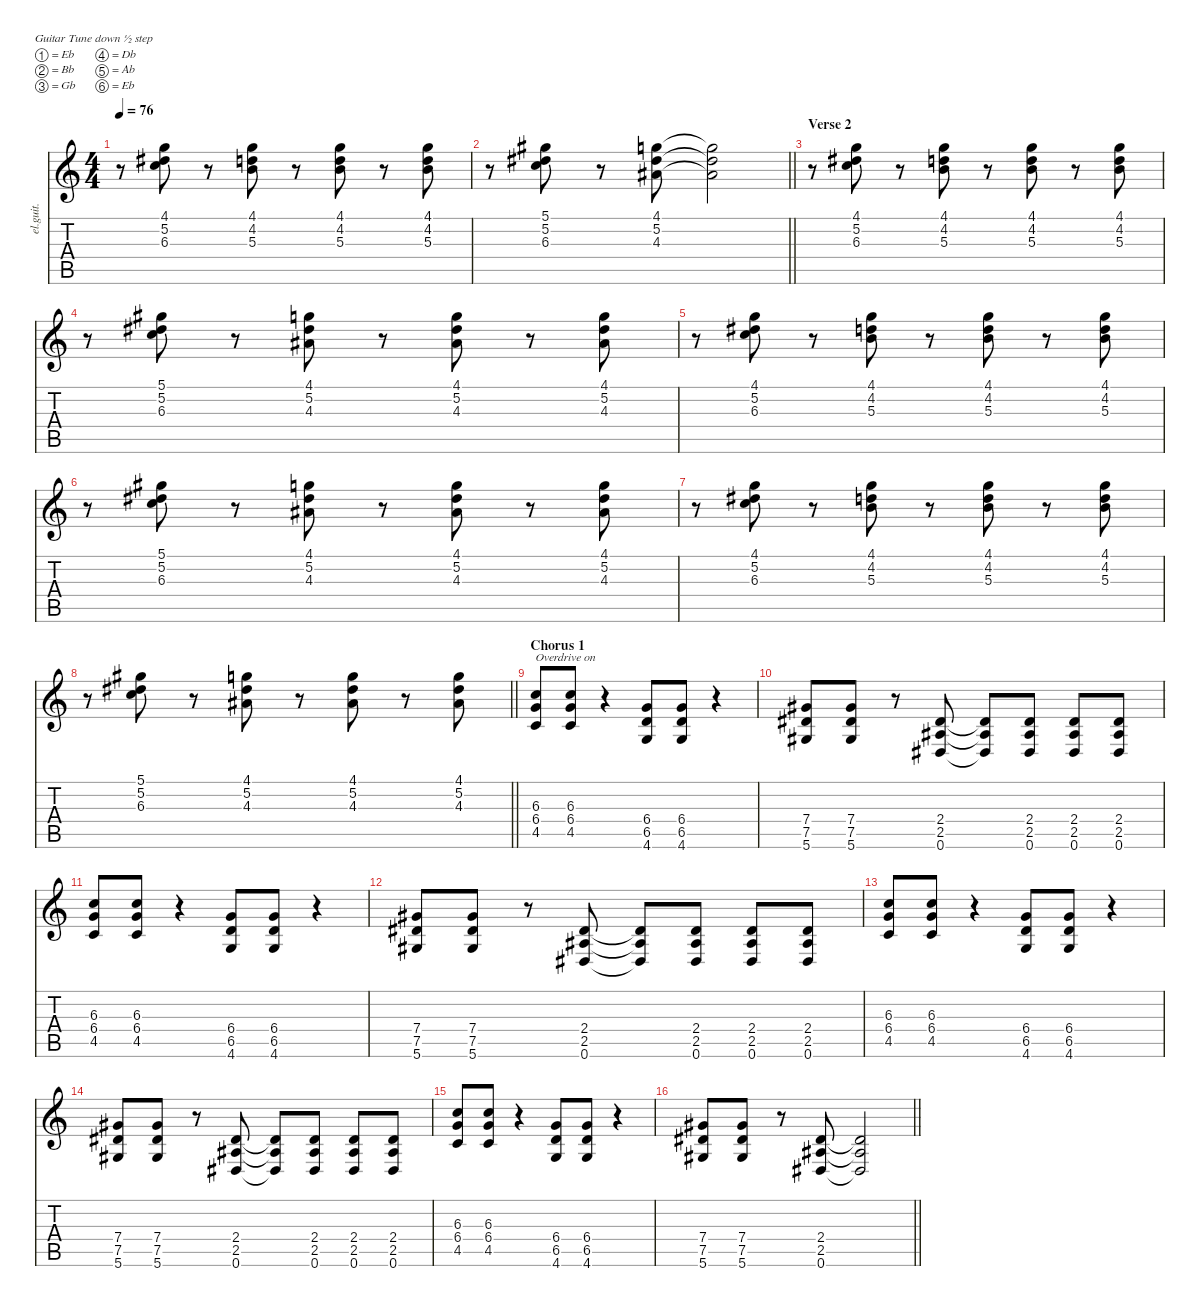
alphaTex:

\defaultSystemsLayout 4
\hideDynamics
\bracketExtendMode nobrackets
\otherSystemsTrackNameOrientation horizontal
\track ("Rhythym Guitar" "el.guit.") {instrument electricguitarclean}
\staff {score tabs}
\tuning (Eb4 Bb3 Gb3 Db3 Ab2 Eb2)
\ts (4 4)
\tempo 76
\clef g2
\ks c
r.8{dy f beam Down} (4.1 5.2{acc #} 6.3).8{beam Down} r.8{beam Down} (4.1 4.2 5.3).8{beam Down} r.8{beam Down} (4.1 4.2 5.3).8{beam Down} r.8{beam Down} (4.1 4.2 5.3).8{beam Down} |
\barLineRight lightlight
r.8{beam Down} (5.1{acc #} 5.2{acc #} 6.3).8{beam Down} r.8{beam Down} (4.1 5.2{acc #} 4.3{acc #}).8{beam Down} (4.1{t} 5.2{t acc #} 4.3{t acc #}).2{beam Down} |
\section ("" "Verse 2")
r.8{beam Down} (4.1 5.2{acc #} 6.3).8{beam Down} r.8{beam Down} (4.1 4.2 5.3).8{beam Down} r.8{beam Down} (4.1 4.2 5.3).8{beam Down} r.8{beam Down} (4.1 4.2 5.3).8{beam Down} |
r.8{beam Down} (5.1{acc #} 5.2{acc #} 6.3).8{beam Down} r.8{beam Down} (4.1 5.2{acc #} 4.3{acc #}).8{beam Down} r.8{beam Down} (4.1 5.2{acc #} 4.3{acc #}).8{beam Down} r.8{beam Down} (4.1 5.2{acc #} 4.3{acc #}).8{beam Down} |
r.8{beam Down} (4.1 5.2{acc #} 6.3).8{beam Down} r.8{beam Down} (4.1 4.2 5.3).8{beam Down} r.8{beam Down} (4.1 4.2 5.3).8{beam Down} r.8{beam Down} (4.1 4.2 5.3).8{beam Down} |
r.8{beam Down} (5.1{acc #} 5.2{acc #} 6.3).8{beam Down} r.8{beam Down} (4.1 5.2{acc #} 4.3{acc #}).8{beam Down} r.8{beam Down} (4.1 5.2{acc #} 4.3{acc #}).8{beam Down} r.8{beam Down} (4.1 5.2{acc #} 4.3{acc #}).8{beam Down} |
r.8{beam Down} (4.1 5.2{acc #} 6.3).8{beam Down} r.8{beam Down} (4.1 4.2 5.3).8{beam Down} r.8{beam Down} (4.1 4.2 5.3).8{beam Down} r.8{beam Down} (4.1 4.2 5.3).8{beam Down} |
\barLineRight lightlight
r.8{beam Down} (5.1{acc #} 5.2{acc #} 6.3).8{beam Down} r.8{beam Down} (4.1 5.2{acc #} 4.3{acc #}).8{beam Down} r.8{beam Down} (4.1 5.2{acc #} 4.3{acc #}).8{beam Down} r.8{beam Down} (4.1 5.2{acc #} 4.3{acc #}).8{beam Down} |
\section ("" "Chorus 1")
(6.3 6.4 4.5).8{txt "Overdrive on" instrument overdrivenguitar beam Up} (6.3 6.4 4.5).8{beam Up} r.4{beam Up} (6.4 6.5 4.6).8{beam Up} (6.4 6.5 4.6).8{beam Up} r.4{beam Up} |
(7.4{acc #} 7.5{acc #} 5.6{acc #}).8{beam Up} (7.4{acc #} 7.5{acc #} 5.6{acc #}).8{beam Up} r.8{beam Up} (2.4{acc #} 2.5{acc #} 0.6{acc #}).8{beam Up} (2.4{t acc #} 2.5{t acc #} 0.6{t acc #}).8{beam Up} (2.4{acc #} 2.5{acc #} 0.6{acc #}).8{beam Up} (2.4{acc #} 2.5{acc #} 0.6{acc #}).8{beam Up} (2.4{acc #} 2.5{acc #} 0.6{acc #}).8{beam Up} |
(6.3 6.4 4.5).8{beam Up} (6.3 6.4 4.5).8{beam Up} r.4{beam Up} (6.4 6.5 4.6).8{beam Up} (6.4 6.5 4.6).8{beam Up} r.4{beam Up} |
(7.4{acc #} 7.5{acc #} 5.6{acc #}).8{beam Up} (7.4{acc #} 7.5{acc #} 5.6{acc #}).8{beam Up} r.8{beam Up} (2.4{acc #} 2.5{acc #} 0.6{acc #}).8{beam Up} (2.4{t acc #} 2.5{t acc #} 0.6{t acc #}).8{beam Up} (2.4{acc #} 2.5{acc #} 0.6{acc #}).8{beam Up} (2.4{acc #} 2.5{acc #} 0.6{acc #}).8{beam Up} (2.4{acc #} 2.5{acc #} 0.6{acc #}).8{beam Up} |
(6.3 6.4 4.5).8{beam Up} (6.3 6.4 4.5).8{beam Up} r.4{beam Up} (6.4 6.5 4.6).8{beam Up} (6.4 6.5 4.6).8{beam Up} r.4{beam Up} |
(7.4{acc #} 7.5{acc #} 5.6{acc #}).8{beam Up} (7.4{acc #} 7.5{acc #} 5.6{acc #}).8{beam Up} r.8{beam Up} (2.4{acc #} 2.5{acc #} 0.6{acc #}).8{beam Up} (2.4{t acc #} 2.5{t acc #} 0.6{t acc #}).8{beam Up} (2.4{acc #} 2.5{acc #} 0.6{acc #}).8{beam Up} (2.4{acc #} 2.5{acc #} 0.6{acc #}).8{beam Up} (2.4{acc #} 2.5{acc #} 0.6{acc #}).8{beam Up} |
(6.3 6.4 4.5).8{beam Up} (6.3 6.4 4.5).8{beam Up} r.4{beam Up} (6.4 6.5 4.6).8{beam Up} (6.4 6.5 4.6).8{beam Up} r.4{beam Up} |
\barLineRight lightlight
(7.4{acc #} 7.5{acc #} 5.6{acc #}).8{beam Up} (7.4{acc #} 7.5{acc #} 5.6{acc #}).8{beam Up} r.8{beam Up} (2.4{acc #} 2.5{acc #} 0.6{acc #}).8{beam Up} (2.4{t acc #} 2.5{t acc #} 0.6{t acc #}).2{beam Up}
